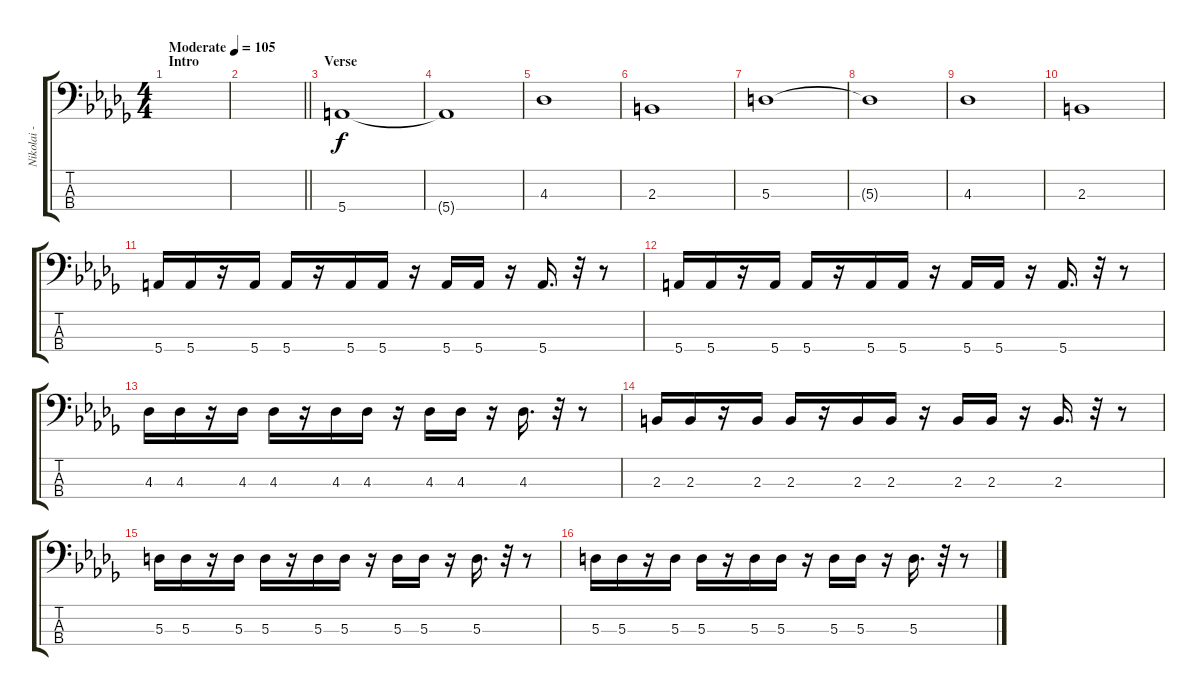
\track ("Nikolai - Bass RSE" "Nikolai - ") {instrument electricbasspick}
\staff {score tabs}
\tuning (G2 D2 A1 E1) {hide}
\ts (4 4)
\section ("" "Intro")
\tempo (105 "Moderate")
\clef f4
\ks db
|
\barLineRight lightlight
|
\section ("" "Verse")
5.4.1 |
5.4{t}.1 |
4.3.1 |
2.3.1 |
5.3.1 |
5.3{t}.1 |
4.3.1 |
2.3.1 |
5.4.16 5.4.16 r.16 5.4.16 5.4.16 r.16 5.4.16 5.4.16 r.16 5.4.16 5.4.16 r.16 5.4.16{d} r.32 r.8 |
5.4.16 5.4.16 r.16 5.4.16 5.4.16 r.16 5.4.16 5.4.16 r.16 5.4.16 5.4.16 r.16 5.4.16{d} r.32 r.8 |
4.3.16 4.3.16 r.16 4.3.16 4.3.16 r.16 4.3.16 4.3.16 r.16 4.3.16 4.3.16 r.16 4.3.16{d} r.32 r.8 |
2.3.16 2.3.16 r.16 2.3.16 2.3.16 r.16 2.3.16 2.3.16 r.16 2.3.16 2.3.16 r.16 2.3.16{d} r.32 r.8 |
5.3.16 5.3.16 r.16 5.3.16 5.3.16 r.16 5.3.16 5.3.16 r.16 5.3.16 5.3.16 r.16 5.3.16{d} r.32 r.8 |
5.3.16 5.3.16 r.16 5.3.16 5.3.16 r.16 5.3.16 5.3.16 r.16 5.3.16 5.3.16 r.16 5.3.16{d} r.32 r.8
